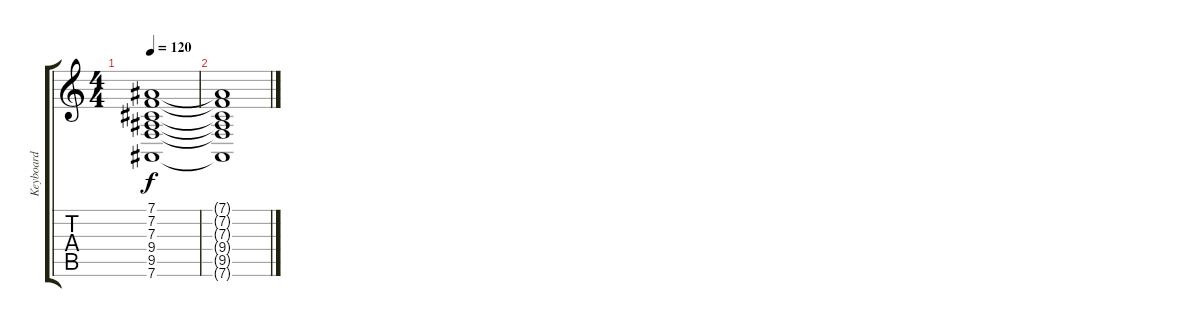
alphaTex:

\track ("Keyboard" "Keyboard") {instrument churchorgan}
\staff {score tabs}
\tuning (Eb4 Bb3 Gb3 Db3 Ab2 Eb2) {hide}
\ts (4 4)
\tempo 120
\clef g2
\ks c
(7.1{t} 7.2{t} 7.3{t} 9.4{t} 9.5{t} 7.6{t}).1{dy f} |
(7.1{t} 7.2{t} 7.3{t} 9.4{t} 9.5{t} 7.6{t}).1
